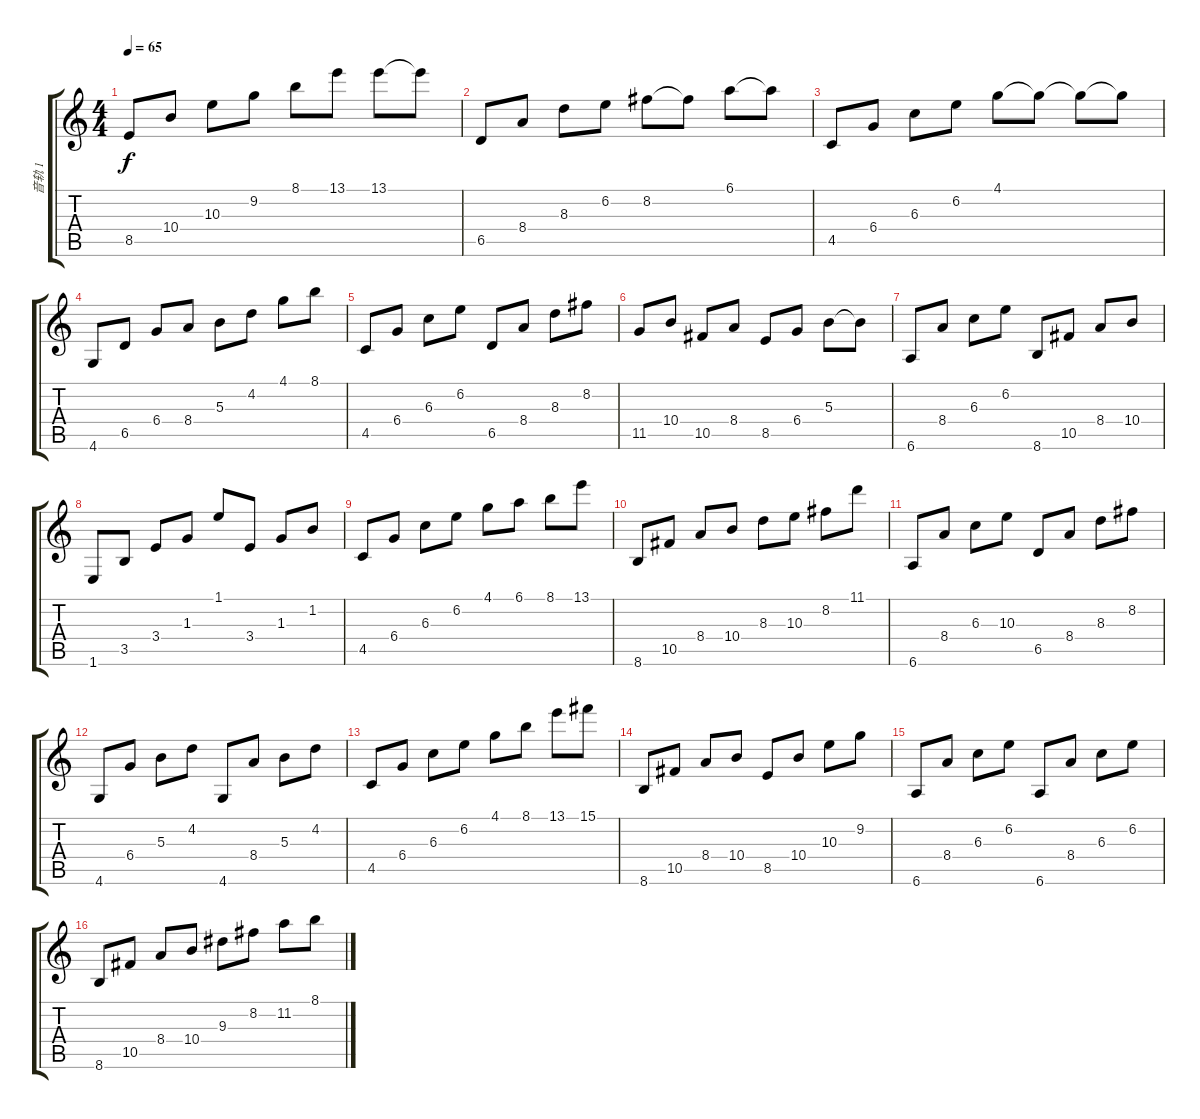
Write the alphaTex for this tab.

\track ("音轨 1" "音轨 1") {instrument acousticguitarnylon}
\staff {score tabs}
\tuning (Eb4 Bb3 Gb3 Db3 Ab2 Eb2) {hide}
\ts (4 4)
\tempo 65
\clef g2
\ks c
8.5.8{dy f} 10.4.8 10.3.8 9.2.8 8.1.8 13.1.8 13.1.8 13.1{t}.8 |
6.5.8 8.4.8 8.3.8 6.2.8 8.2.8 8.2{t}.8 6.1.8 6.1{t}.8 |
4.5.8 6.4.8 6.3.8 6.2.8 4.1.8 4.1{t}.8 4.1{t}.8 4.1{t}.8 |
4.6.8 6.5.8 6.4.8 8.4.8 5.3.8 4.2.8 4.1.8 8.1.8 |
4.5.8 6.4.8 6.3.8 6.2.8 6.5.8 8.4.8 8.3.8 8.2.8 |
11.5.8 10.4.8 10.5.8 8.4.8 8.5.8 6.4.8 5.3.8{txt ""} 5.3{t}.8 |
6.6.8 8.4.8 6.3.8 6.2.8 8.6.8 10.5.8 8.4.8 10.4.8 |
1.6.8 3.5.8 3.4.8 1.3.8 1.1.8 3.4.8 1.3.8 1.2.8 |
4.5.8 6.4.8 6.3.8 6.2.8 4.1.8 6.1.8 8.1.8 13.1.8 |
8.6.8 10.5.8 8.4.8 10.4.8 8.3.8 10.3.8 8.2.8 11.1.8 |
6.6.8 8.4.8 6.3.8 10.3.8 6.5.8 8.4.8 8.3.8 8.2.8 |
4.6.8 6.4.8 5.3.8 4.2.8 4.6.8 8.4.8 5.3.8 4.2.8 |
4.5.8 6.4.8 6.3.8 6.2.8 4.1.8 8.1.8 13.1.8 15.1.8 |
8.6.8 10.5.8 8.4.8 10.4.8 8.5.8 10.4.8 10.3.8 9.2.8 |
6.6.8 8.4.8 6.3.8 6.2.8 6.6.8 8.4.8 6.3.8 6.2.8 |
8.6.8 10.5.8 8.4.8 10.4.8 9.3.8 8.2.8 11.2.8 8.1.8
